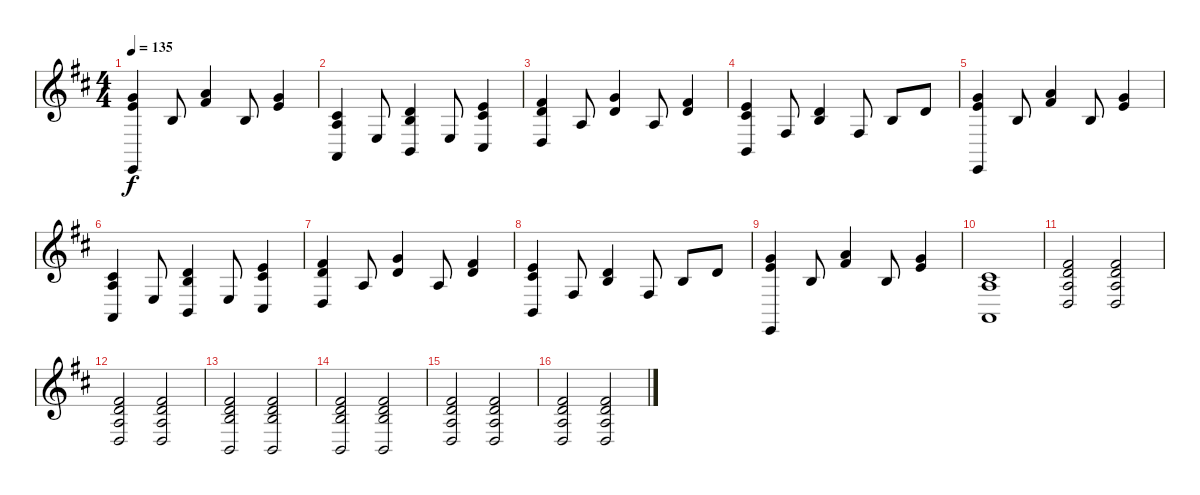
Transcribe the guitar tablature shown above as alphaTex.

\track "" {instrument acousticgrandpiano}
\staff {score}
\tuning (E4 B3 G3 D3 A2 E2) {hide}
\ts (4 4)
\tempo 135
\clef g2
\ks d
(0.1 8.2 0.6).4{dy f} 0.2.8 (2.1 10.2).4 0.2.8 (0.1 8.2).4 |
(2.2 2.3 0.5).4 2.4.8 (0.2 7.3 2.5).4 2.4.8 (0.1 2.2 4.5).4 |
(2.1 3.2 0.4).4 2.3.8 (3.1 3.2).4 2.3.8 (2.1 3.2).4 |
(0.1 2.2 2.5).4 4.4.8 (0.2 7.3).4 4.4.8 0.2.8 3.2.8 |
(0.1 8.2 0.6).4 0.2.8 (2.1 10.2).4 0.2.8 (0.1 8.2).4 |
(2.2 2.3 0.5).4 2.4.8 (0.2 7.3 2.5).4 2.4.8 (0.1 2.2 4.5).4 |
(2.1 3.2 0.4).4 2.3.8 (3.1 3.2).4 2.3.8 (2.1 3.2).4 |
(0.1 2.2 2.5).4 4.4.8 (0.2 7.3).4 4.4.8 0.2.8 3.2.8 |
(0.1 8.2 0.6).4 0.2.8 (2.1 10.2).4 0.2.8 (0.1 8.2).4 |
(2.2 2.3 0.5).1 |
(2.1 3.2 2.3 0.4).2 (2.1 3.2 2.3 0.4).2 |
(2.1 3.2 2.3 0.4).2 (2.1 3.2 2.3 0.4).2 |
(2.1 0.2 7.3 2.5).2 (2.1 0.2 7.3 2.5).2 |
(2.1 0.2 7.3 2.5).2 (2.1 0.2 7.3 2.5).2 |
(2.1 3.2 2.3 0.4).2 (2.1 3.2 2.3 0.4).2 |
(2.1 3.2 2.3 0.4).2 (2.1 3.2 2.3 0.4).2
